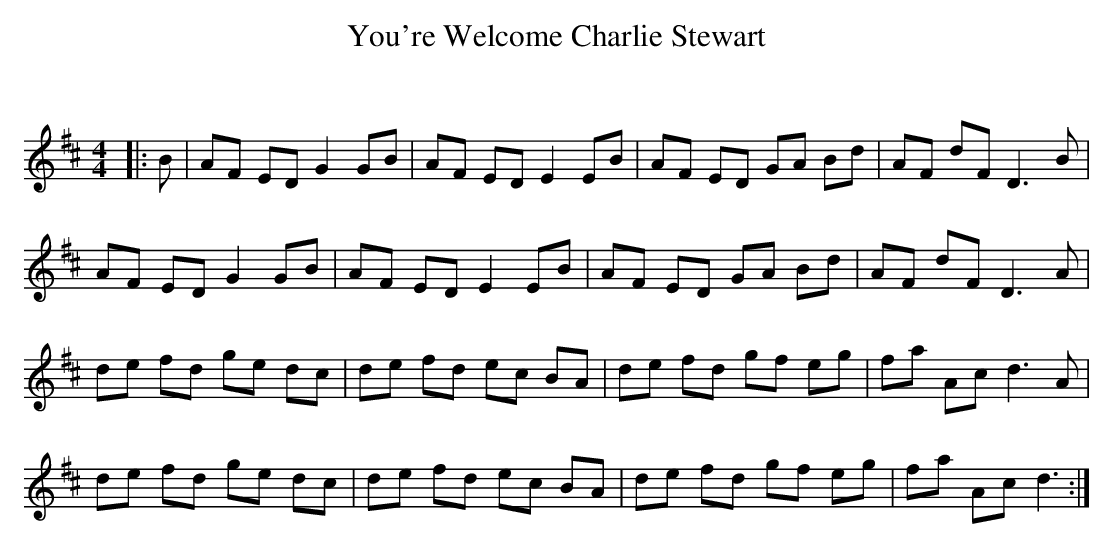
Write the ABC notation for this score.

X:1
T: You're Welcome Charlie Stewart
C:
Q: 232
K:D
M:4/4
L:1/8
|:B|AF ED G2 GB|AF ED E2 EB|AF ED GA Bd|AF dF D3B|
AF ED G2 GB|AF ED E2 EB|AF ED GA Bd|AF dF D3A|
de fd ge dc|de fd ec BA|de fd gf eg|fa Ac d3A|
de fd ge dc|de fd ec BA|de fd gf eg|fa Ac d3:|
